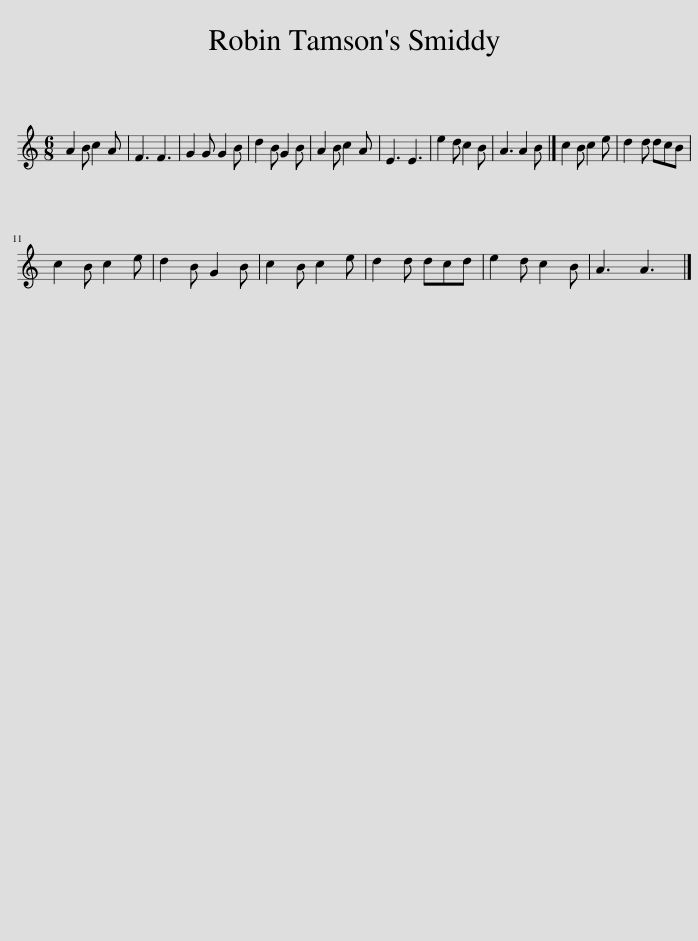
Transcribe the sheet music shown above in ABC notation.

X:1
L:1/8
M:6/8
I:linebreak $
K:C
V:1 treble
V:1
 A2 B c2 A | F3 F3 | G2 G G2 B | d2 B G2 B | A2 B c2 A | %5
 E3 E3 | e2 d c2 B | A3 A2 B |] c2 B c2 e | d2 d dcB |$ %10
 c2 B c2 e | d2 B G2 B | c2 B c2 e | d2 d dcd | e2 d c2 B | %15
 A3 A3 |] %16
